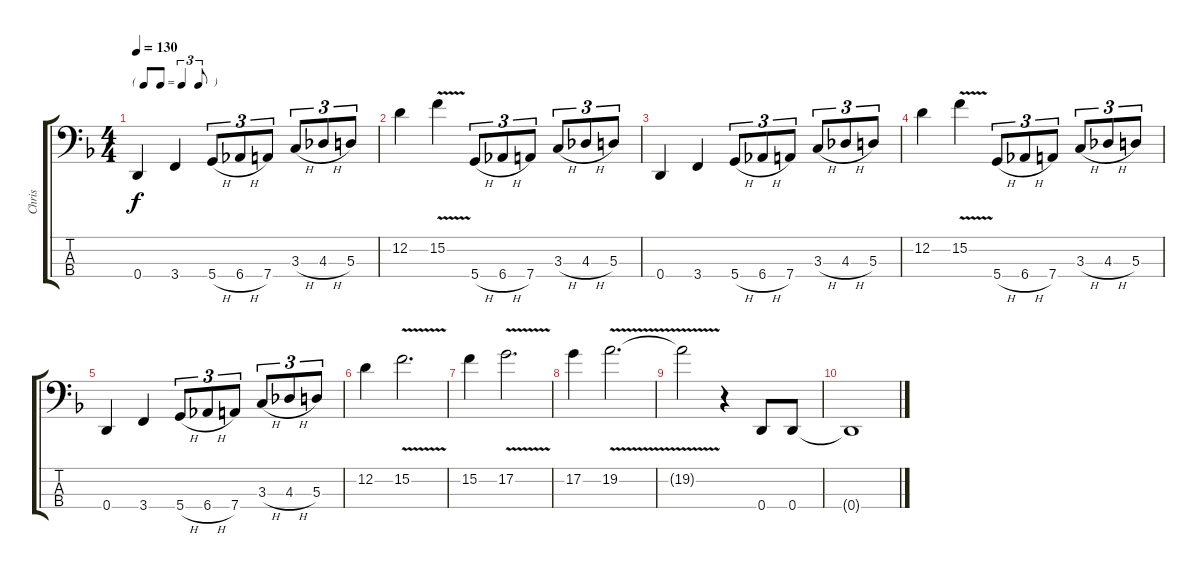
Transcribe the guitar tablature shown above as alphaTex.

\track ("Chris" "Chris") {instrument electricbassfinger}
\staff {score tabs}
\tuning (G2 D2 A1 D1) {hide}
\ts (4 4)
\tf triplet8th
\tempo 130
\clef f4
\ks dminor
0.4.4{dy f} 3.4.4 5.4{h}.8{tu (3 2)} 6.4{h}.8{tu (3 2)} 7.4.8{tu (3 2)} 3.3{h}.8{tu (3 2)} 4.3{h}.8{tu (3 2)} 5.3.8{tu (3 2)} |
12.2.4 15.2{v}.4 5.4{h}.8{tu (3 2)} 6.4{h}.8{tu (3 2)} 7.4.8{tu (3 2)} 3.3{h}.8{tu (3 2)} 4.3{h}.8{tu (3 2)} 5.3.8{tu (3 2)} |
0.4.4 3.4.4 5.4{h}.8{tu (3 2)} 6.4{h}.8{tu (3 2)} 7.4.8{tu (3 2)} 3.3{h}.8{tu (3 2)} 4.3{h}.8{tu (3 2)} 5.3.8{tu (3 2)} |
12.2.4 15.2{v}.4 5.4{h}.8{tu (3 2)} 6.4{h}.8{tu (3 2)} 7.4.8{tu (3 2)} 3.3{h}.8{tu (3 2)} 4.3{h}.8{tu (3 2)} 5.3.8{tu (3 2)} |
0.4.4 3.4.4 5.4{h}.8{tu (3 2)} 6.4{h}.8{tu (3 2)} 7.4.8{tu (3 2)} 3.3{h}.8{tu (3 2)} 4.3{h}.8{tu (3 2)} 5.3.8{tu (3 2)} |
12.2.4 15.2{v}.2{d} |
15.2.4 17.2{v}.2{d} |
17.2.4 19.2{v}.2{d} |
19.2{t}.2 r.4 0.4.8 0.4.8 |
0.4{t}.1
